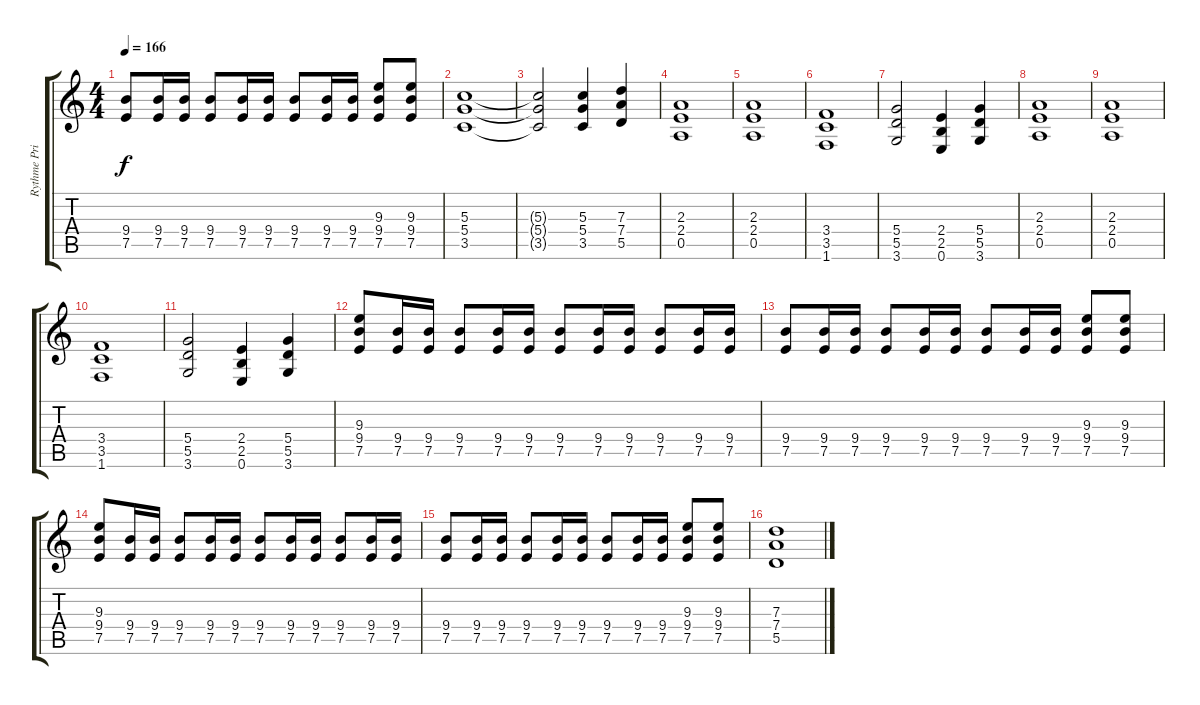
\track ("Rythme Principal" "Rythme Pri") {instrument distortionguitar}
\staff {score tabs}
\tuning (E4 B3 G3 D3 A2 E2) {hide}
\ts (4 4)
\tempo 166
\clef g2
\ks c
(9.4 7.5).8{dy f} (9.4 7.5).16 (9.4 7.5).16 (9.4 7.5).8 (9.4 7.5).16 (9.4 7.5).16 (9.4 7.5).8 (9.4 7.5).16 (9.4 7.5).16 (9.3 9.4 7.5).8 (9.3 9.4 7.5).8 |
(5.3 5.4 3.5).1 |
(5.3{t} 5.4{t} 3.5{t}).2 (5.3 5.4 3.5).4 (7.3 7.4 5.5).4 |
(2.3 2.4 0.5).1 |
(2.3 2.4 0.5).1 |
(3.4 3.5 1.6).1 |
(5.4 5.5 3.6).2 (2.4 2.5 0.6).4 (5.4 5.5 3.6).4 |
(2.3 2.4 0.5).1 |
(2.3 2.4 0.5).1 |
(3.4 3.5 1.6).1 |
(5.4 5.5 3.6).2 (2.4 2.5 0.6).4 (5.4 5.5 3.6).4 |
(9.3 9.4 7.5).8 (9.4 7.5).16 (9.4 7.5).16 (9.4 7.5).8 (9.4 7.5).16 (9.4 7.5).16 (9.4 7.5).8 (9.4 7.5).16 (9.4 7.5).16 (9.4 7.5).8 (9.4 7.5).16 (9.4 7.5).16 |
(9.4 7.5).8 (9.4 7.5).16 (9.4 7.5).16 (9.4 7.5).8 (9.4 7.5).16 (9.4 7.5).16 (9.4 7.5).8 (9.4 7.5).16 (9.4 7.5).16 (9.3 9.4 7.5).8 (9.3 9.4 7.5).8 |
(9.3 9.4 7.5).8 (9.4 7.5).16 (9.4 7.5).16 (9.4 7.5).8 (9.4 7.5).16 (9.4 7.5).16 (9.4 7.5).8 (9.4 7.5).16 (9.4 7.5).16 (9.4 7.5).8 (9.4 7.5).16 (9.4 7.5).16 |
(9.4 7.5).8 (9.4 7.5).16 (9.4 7.5).16 (9.4 7.5).8 (9.4 7.5).16 (9.4 7.5).16 (9.4 7.5).8 (9.4 7.5).16 (9.4 7.5).16 (9.3 9.4 7.5).8 (9.3 9.4 7.5).8 |
(7.3 7.4 5.5).1
